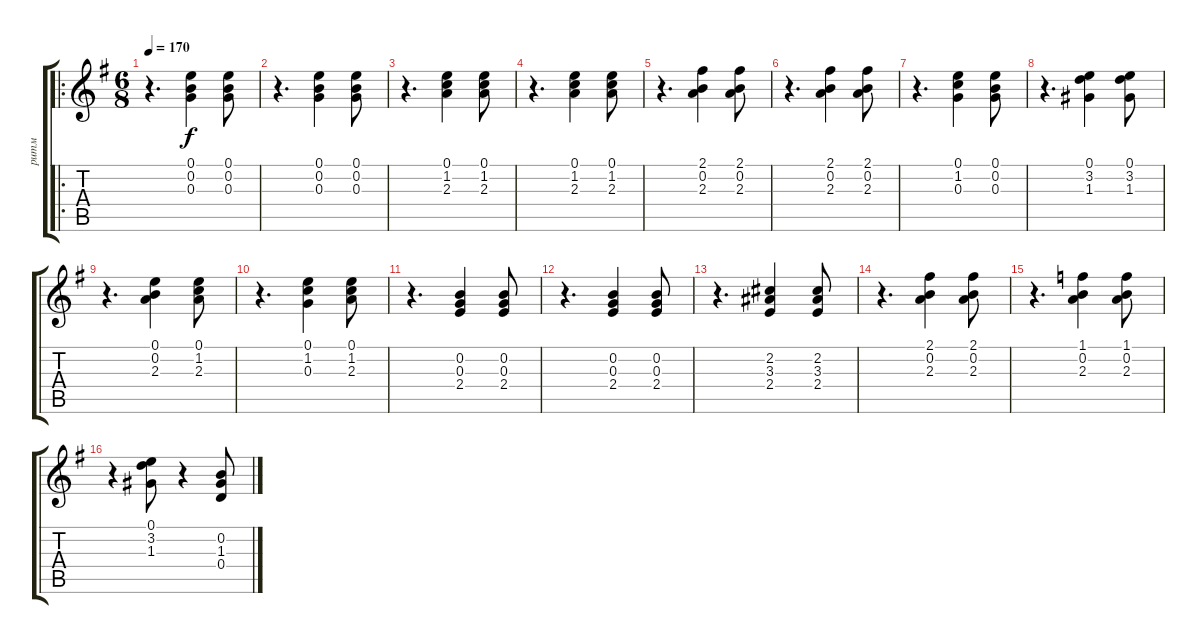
\track ("ритм" "ритм") {instrument acousticguitarsteel}
\staff {score tabs}
\tuning (E4 B3 G3 D3 A2 E2) {hide}
\ro
\ts (6 8)
\tempo 170
\clef g2
\ks eminor
r.4{d dy f} (0.1 0.2 0.3).4 (0.1 0.2 0.3).8 |
r.4{d} (0.1 0.2 0.3).4 (0.1 0.2 0.3).8 |
r.4{d} (0.1 1.2 2.3).4 (0.1 1.2 2.3).8 |
r.4{d} (0.1 1.2 2.3).4 (0.1 1.2 2.3).8 |
r.4{d} (2.1 0.2 2.3).4 (2.1 0.2 2.3).8 |
r.4{d} (2.1 0.2 2.3).4 (2.1 0.2 2.3).8 |
r.4{d} (0.1 1.2 0.3).4 (0.1 0.2 0.3).8 |
r.4{d} (0.1 3.2 1.3).4 (0.1 3.2 1.3).8 |
r.4{d} (0.1 0.2 2.3).4 (0.1 1.2 2.3).8 |
r.4{d} (0.1 1.2 0.3).4 (0.1 1.2 2.3).8 |
r.4{d} (0.2 0.3 2.4).4 (0.2 0.3 2.4).8 |
r.4{d} (0.2 0.3 2.4).4 (0.2 0.3 2.4).8 |
r.4{d} (2.2 3.3 2.4).4 (2.2 3.3 2.4).8 |
r.4{d} (2.1 0.2 2.3).4 (2.1 0.2 2.3).8 |
r.4{d} (1.1 0.2 2.3).4 (1.1 0.2 2.3).8 |
r.4 (0.1 3.2 1.3).8 r.4 (0.2 1.3 0.4).8
